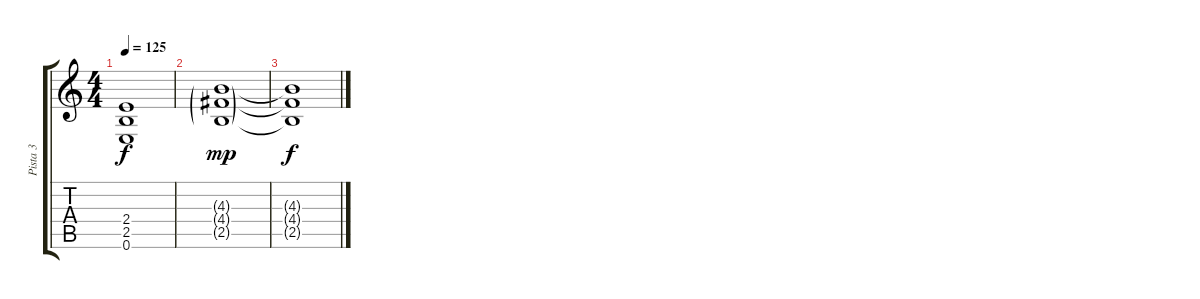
\track ("Pista 3" "Pista 3") {instrument distortionguitar}
\staff {score tabs}
\tuning (E4 B3 G3 D3 A2 E2) {hide}
\ts (4 4)
\tempo 125
\clef g2
\ks c
(2.4{t} 2.5{t} 0.6{t}).1{dy f} |
(4.3{g} 4.4{g} 2.5{g}).1{dy mp} |
(4.3{t} 4.4{t} 2.5{t}).1{dy f}
